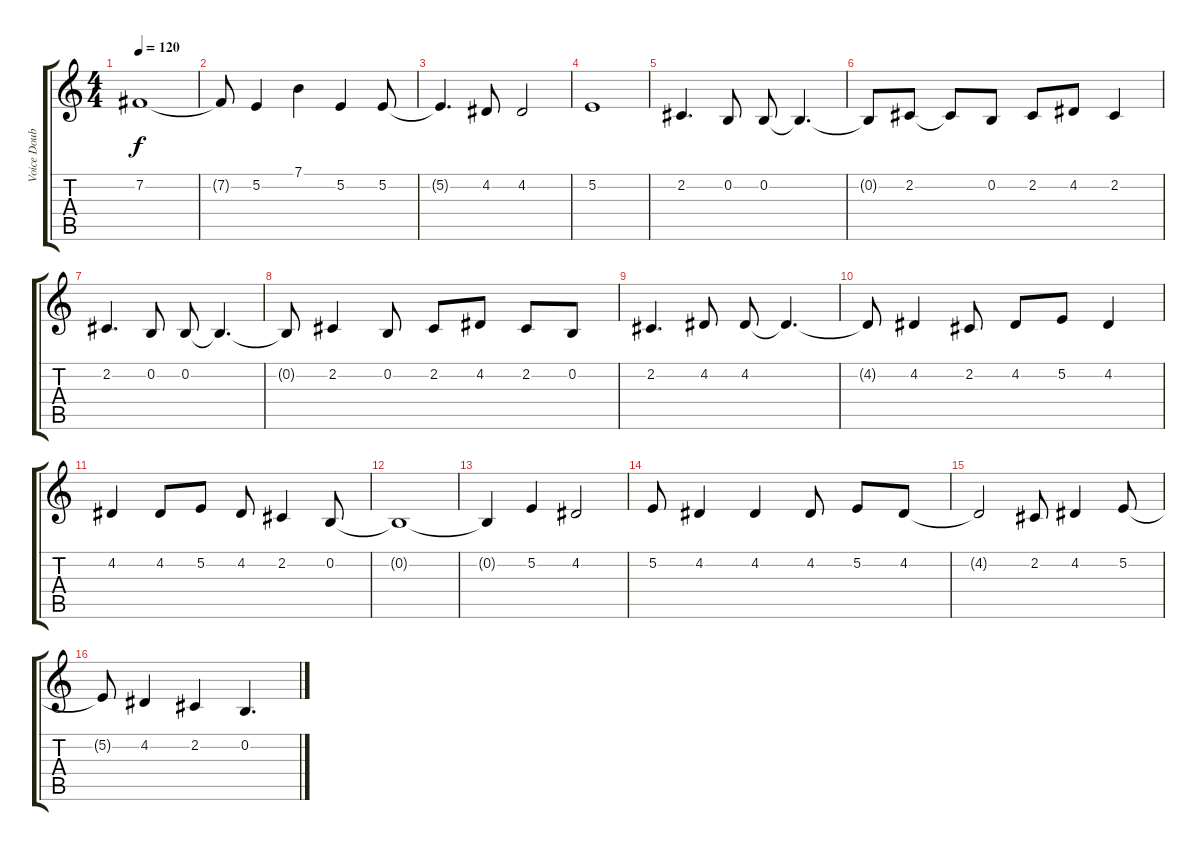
\track ("Voice Double" "Voice Doub") {instrument synthvoice}
\staff {score tabs}
\tuning (E4 B3 G3 D3 A2 E2) {hide}
\ts (4 4)
\tempo 120
\clef g2
\ks c
7.2.1{dy f} |
7.2{t}.8 5.2.4 7.1.4 5.2.4 5.2.8 |
5.2{t}.4{d} 4.2.8 4.2.2 |
5.2.1 |
2.2.4{d} 0.2.8 0.2.8 0.2{t}.4{d} |
0.2{t}.8 2.2.8 2.2{t}.8 0.2.8 2.2.8 4.2.8 2.2.4 |
2.2.4{d} 0.2.8 0.2.8 0.2{t}.4{d} |
0.2{t}.8 2.2.4 0.2.8 2.2.8 4.2.8 2.2.8 0.2.8 |
2.2.4{d} 4.2.8 4.2.8 4.2{t}.4{d} |
4.2{t}.8 4.2.4 2.2.8 4.2.8 5.2.8 4.2.4 |
4.2.4 4.2.8 5.2.8 4.2.8 2.2.4 0.2.8 |
0.2{t}.1 |
0.2{t}.4 5.2.4 4.2.2 |
5.2.8 4.2.4 4.2.4 4.2.8 5.2.8 4.2.8 |
4.2{t}.2 2.2.8 4.2.4 5.2.8 |
5.2{t}.8 4.2.4 2.2.4 0.2.4{d}
